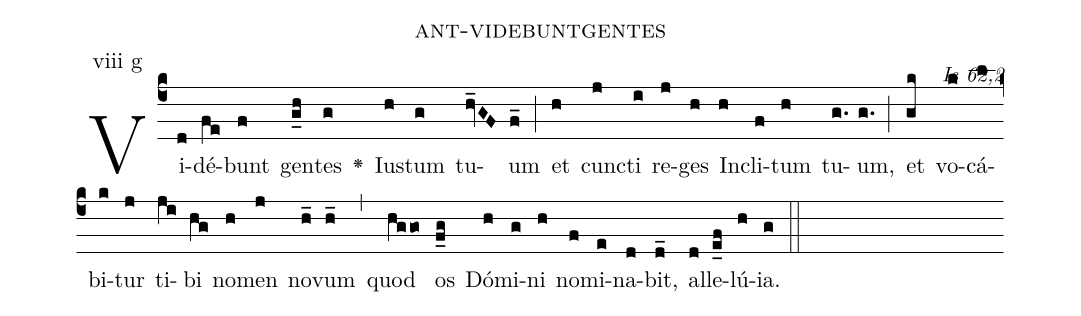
name: ant-videbuntgentes;
commentary: Is 62,2;
annotation: viii g;
%%
(c4)Vi(d)dé(fe)bunt(f) gen(g_h)tes(g) <v>\greheightstar</v>() Iu(h)stum(g) tu(hv_GF)um(f_) (;) et(h) cun(j)cti(i) re(j)ges(h) In(h)cli(f)tum(h) tu(g.)um,(g.) (;) et(gk) vo(k)cá(l)bi(k)tur(j) ti(ji)bi(hg) no(h)men(j) no(h_)vum(h_) (,) quod(hggo) os(f_g) Dó(h)mi(g)ni(h) no(f)mi(e)na(d)bit,(d_) al(d)le(e_f)lú(h)ia.(g) (::)
